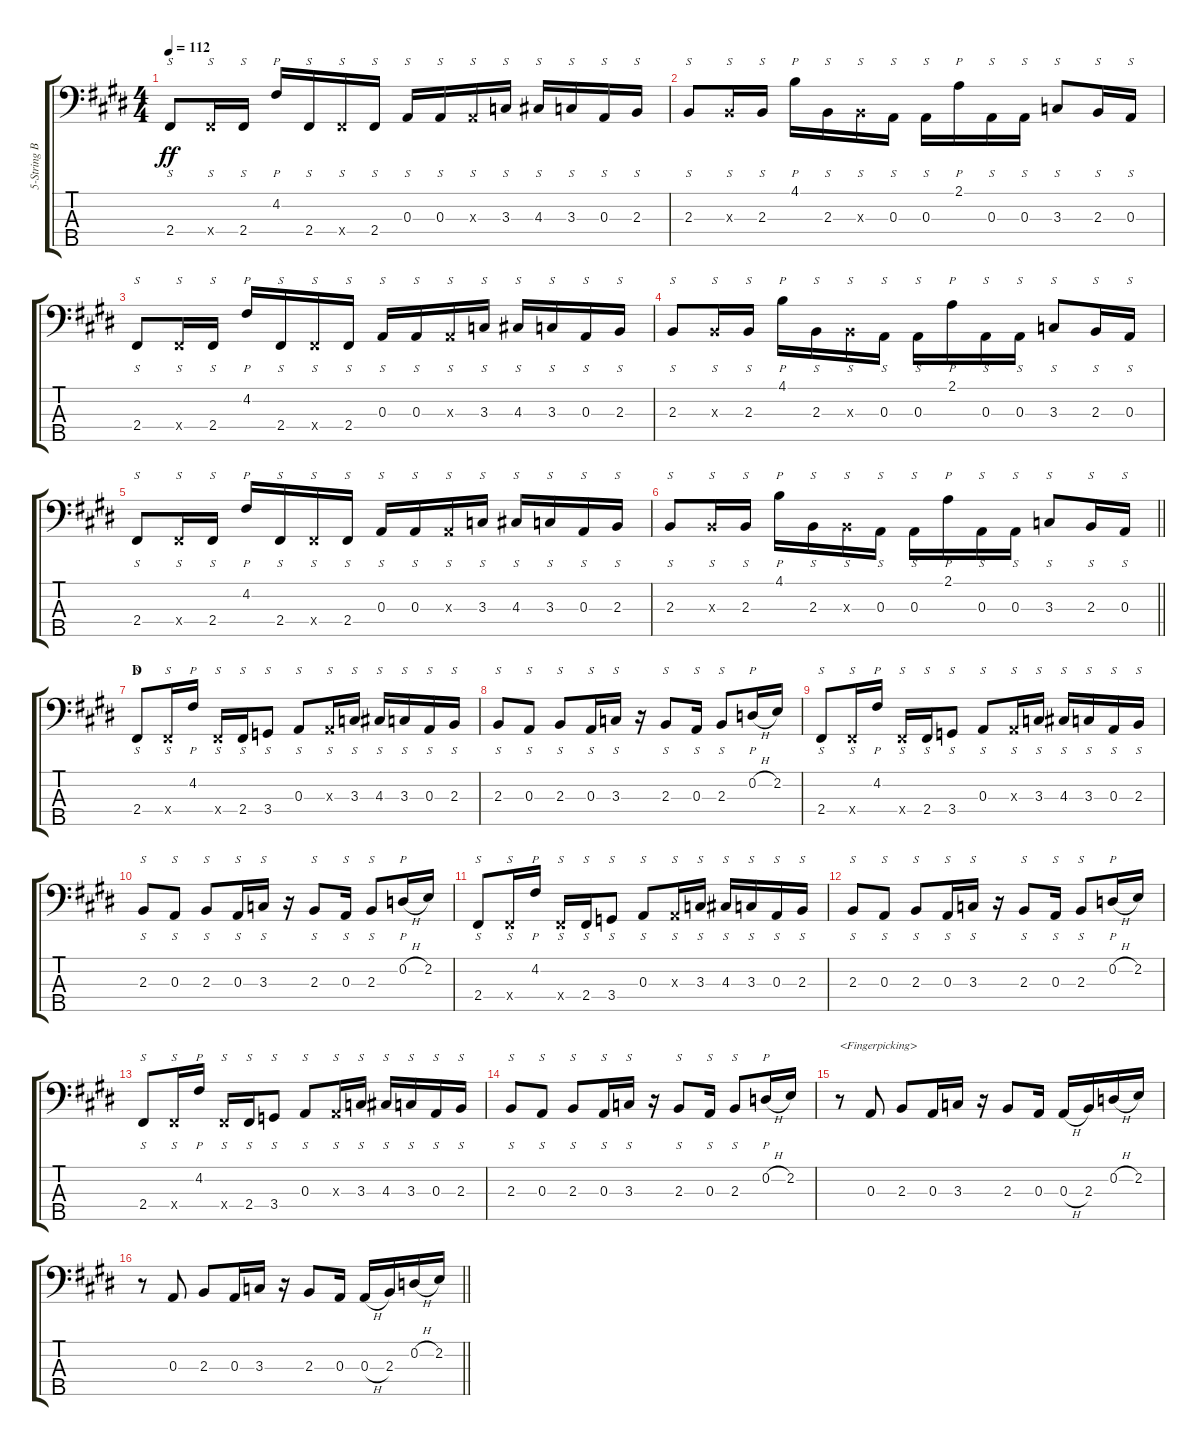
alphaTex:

\track ("5-String Bass" "5-String B") {instrument electricbassfinger}
\staff {score tabs}
\tuning (G2 D2 A1 E1 B0) {hide}
\ts (4 4)
\tempo 112
\clef f4
\ks e
2.4.8{s dy ff} 2.4{x}.16{s} 2.4.16{s} 4.2.16{p} 2.4.16{s} 2.4{x}.16{s} 2.4.16{s} 0.3.16{s} 0.3.16{s} 0.3{x}.16{s} 3.3.16{s} 4.3.16{s} 3.3.16{s} 0.3.16{s} 2.3.16{s} |
2.3.8{s} 2.3{x}.16{s} 2.3.16{s} 4.1.16{p} 2.3.16{s} 2.3{x}.16{s} 0.3.16{s} 0.3.16{s} 2.1.16{p} 0.3.16{s} 0.3.16{s} 3.3.8{s} 2.3.16{s} 0.3.16{s} |
2.4.8{s} 2.4{x}.16{s} 2.4.16{s} 4.2.16{p} 2.4.16{s} 2.4{x}.16{s} 2.4.16{s} 0.3.16{s} 0.3.16{s} 0.3{x}.16{s} 3.3.16{s} 4.3.16{s} 3.3.16{s} 0.3.16{s} 2.3.16{s} |
2.3.8{s} 2.3{x}.16{s} 2.3.16{s} 4.1.16{p} 2.3.16{s} 2.3{x}.16{s} 0.3.16{s} 0.3.16{s} 2.1.16{p} 0.3.16{s} 0.3.16{s} 3.3.8{s} 2.3.16{s} 0.3.16{s} |
2.4.8{s} 2.4{x}.16{s} 2.4.16{s} 4.2.16{p} 2.4.16{s} 2.4{x}.16{s} 2.4.16{s} 0.3.16{s} 0.3.16{s} 0.3{x}.16{s} 3.3.16{s} 4.3.16{s} 3.3.16{s} 0.3.16{s} 2.3.16{s} |
\barLineRight lightlight
2.3.8{s} 2.3{x}.16{s} 2.3.16{s} 4.1.16{p} 2.3.16{s} 2.3{x}.16{s} 0.3.16{s} 0.3.16{s} 2.1.16{p} 0.3.16{s} 0.3.16{s} 3.3.8{s} 2.3.16{s} 0.3.16{s} |
\section ("" "D")
2.4.8{s} 2.4{x}.16{s} 4.2.16{p} 2.4{x}.16{s} 2.4.16{s} 3.4.8{s} 0.3.8{s} 0.3{x}.16{s} 3.3.16{s} 4.3.16{s} 3.3.16{s} 0.3.16{s} 2.3.16{s} |
2.3.8{s} 0.3.8{s} 2.3.8{s} 0.3.16{s} 3.3.16{s} r.16 2.3.8{s} 0.3.16{s} 2.3.8{s} 0.2{h}.16{p} 2.2.16 |
2.4.8{s} 2.4{x}.16{s} 4.2.16{p} 2.4{x}.16{s} 2.4.16{s} 3.4.8{s} 0.3.8{s} 0.3{x}.16{s} 3.3.16{s} 4.3.16{s} 3.3.16{s} 0.3.16{s} 2.3.16{s} |
2.3.8{s} 0.3.8{s} 2.3.8{s} 0.3.16{s} 3.3.16{s} r.16 2.3.8{s} 0.3.16{s} 2.3.8{s} 0.2{h}.16{p} 2.2.16 |
2.4.8{s} 2.4{x}.16{s} 4.2.16{p} 2.4{x}.16{s} 2.4.16{s} 3.4.8{s} 0.3.8{s} 0.3{x}.16{s} 3.3.16{s} 4.3.16{s} 3.3.16{s} 0.3.16{s} 2.3.16{s} |
2.3.8{s} 0.3.8{s} 2.3.8{s} 0.3.16{s} 3.3.16{s} r.16 2.3.8{s} 0.3.16{s} 2.3.8{s} 0.2{h}.16{p} 2.2.16 |
2.4.8{s} 2.4{x}.16{s} 4.2.16{p} 2.4{x}.16{s} 2.4.16{s} 3.4.8{s} 0.3.8{s} 0.3{x}.16{s} 3.3.16{s} 4.3.16{s} 3.3.16{s} 0.3.16{s} 2.3.16{s} |
2.3.8{s} 0.3.8{s} 2.3.8{s} 0.3.16{s} 3.3.16{s} r.16 2.3.8{s} 0.3.16{s} 2.3.8{s} 0.2{h}.16{p} 2.2.16 |
r.8{txt "<Fingerpicking>" instrument electricbassfinger} 0.3.8 2.3.8 0.3.16 3.3.16 r.16 2.3.8 0.3.16 0.3{h}.16 2.3.16 0.2{h}.16 2.2.16 |
\barLineRight lightlight
r.8 0.3.8 2.3.8 0.3.16 3.3.16 r.16 2.3.8 0.3.16 0.3{h}.16 2.3.16 0.2{h}.16 2.2.16
